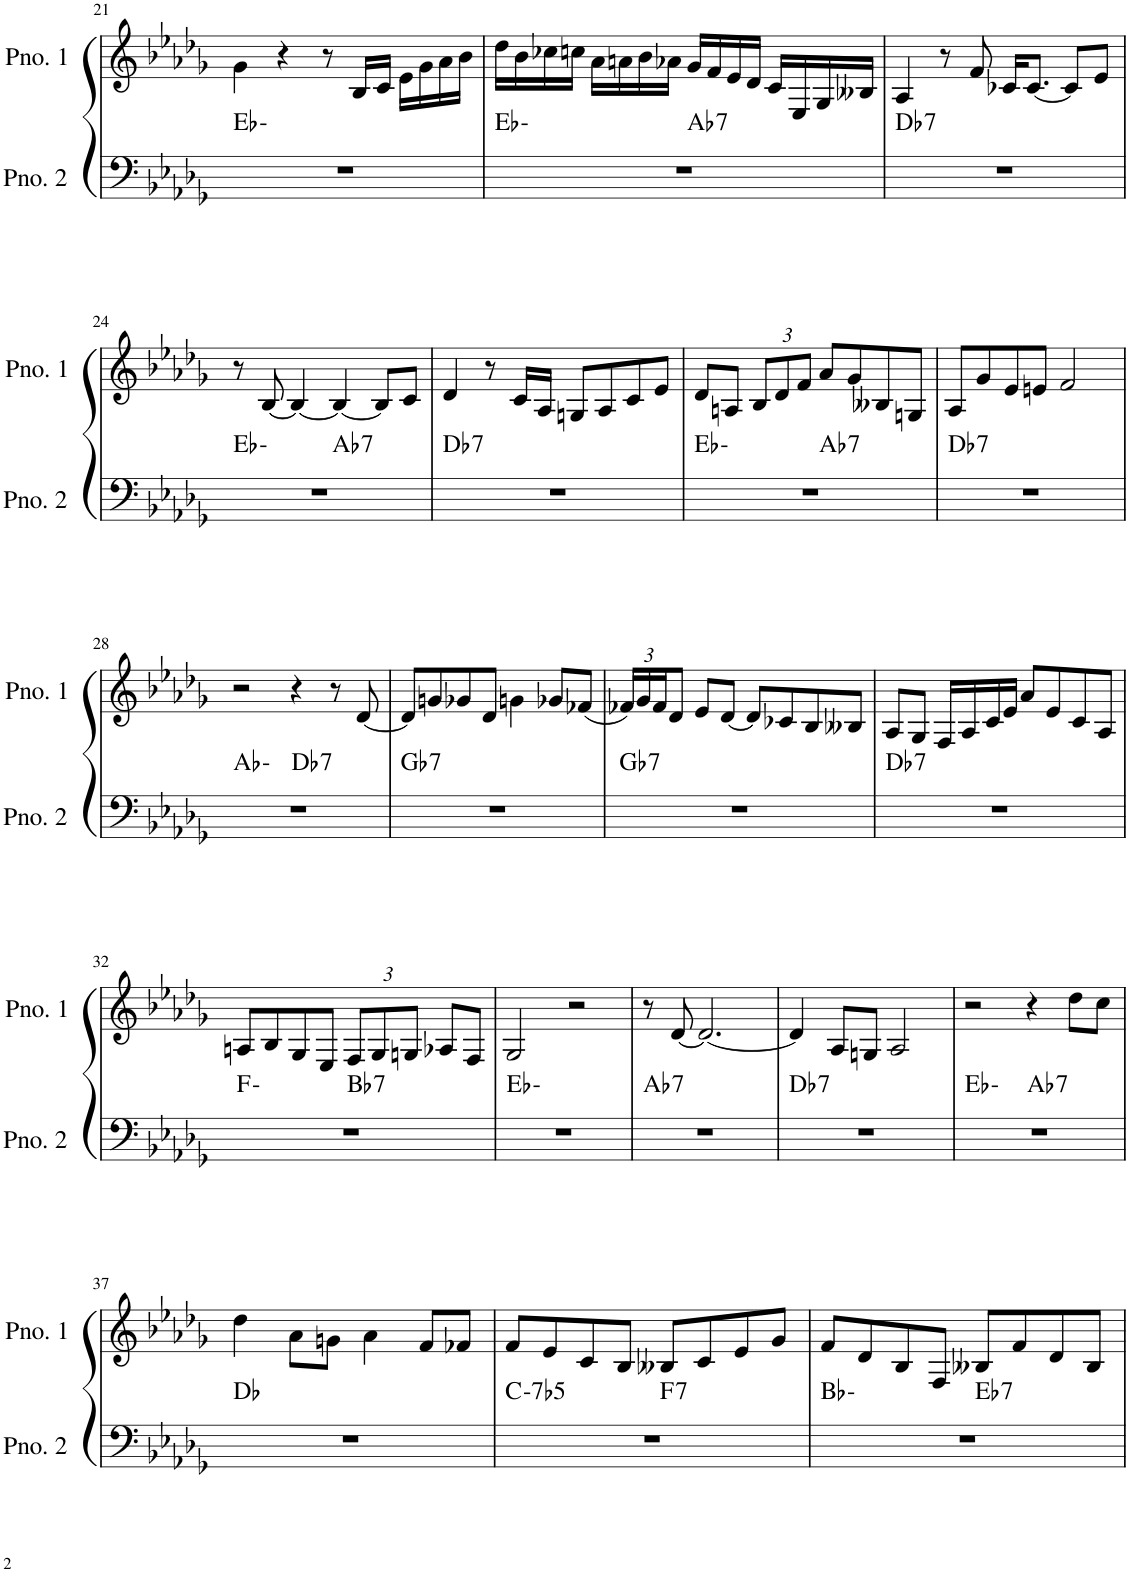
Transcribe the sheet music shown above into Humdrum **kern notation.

**kern	**harte	**kern
*part2	*part2	*part1
*staff2	*	*staff1
*I"ピアノ 2	*	*I"ピアノ 1
!!LO:PB:g=z
*clefF4	*	*clefG2
*k[b-e-a-d-g-]	*	*k[b-e-a-d-g-]
*M4/4	*	*M4/4
=21	=21	=21
1r	Eb:min	4g-\
.	.	4r
.	.	8r
.	.	16B-/LL
.	.	16c/JJ
.	.	16e-\LL
.	.	16g-\
.	.	16a-\
.	.	16b-\JJ
=22	=22	=22
*^	*	*
1r	2ryy	Eb:min	16dd-\LL
.	.	.	16b-\
.	.	.	16cc-X\
.	.	.	16ccn\JJ
.	.	.	16a-\LL
.	.	.	16an\
.	.	.	16b-\
.	.	.	16a-X\JJ
!	!	!LO:H:kt=7	!
.	2ryy	Ab:7	16g-/LL
.	.	.	16f/
.	.	.	16e-/
.	.	.	16d-/JJ
.	.	.	16c/LL
.	.	.	16E-/
.	.	.	16G-/
.	.	.	16B--X/JJ
=23	=23	=23	=23
!	!	!LO:H:kt=7	!
*v	*v	*	*
1r	Db:7	4A-/
.	.	8r
.	.	8f/
.	.	16c-X/KL
.	.	[8.c-/J
.	.	8c-/L]
.	.	8e-/J
!!LO:LB:g=z
=24	=24	=24
*^	*	*
1r	2ryy	Eb:min	8r
.	.	.	[8B-/
.	.	.	4B-/_
!	!	!LO:H:kt=7	!
.	2ryy	Ab:7	4B-/_
.	.	.	8B-/L]
.	.	.	8c/J
=25	=25	=25	=25
!	!	!LO:H:kt=7	!
*v	*v	*	*
1r	Db:7	4d-/
.	.	8r
.	.	16c/LL
.	.	16A-/JJ
.	.	8Gn/L
.	.	8A-/
.	.	8c/
.	.	8e-/J
=26	=26	=26
*^	*	*
1r	2ryy	Eb:min	8d-/L
.	.	.	8An/J
*	*	*	*Xbrackettup
.	.	.	12B-/L
.	.	.	12d-/
.	.	.	12f/J
!	!	!LO:H:kt=7	!
.	2ryy	Ab:7	8a-/L
.	.	.	8g-/
.	.	.	8B--X/
.	.	.	8Gn/J
=27	=27	=27	=27
!	!	!LO:H:kt=7	!
*v	*v	*	*
1r	Db:7	8A-/L
.	.	8g-/
.	.	8e-/
.	.	8en/J
.	.	2f/
!!LO:LB:g=z
=28	=28	=28
*^	*	*
1r	2ryy	Ab:min	2r
!	!	!LO:H:kt=7	!
.	2ryy	Db:7	4r
.	.	.	8r
.	.	.	[8d-/
=29	=29	=29	=29
!	!	!LO:H:kt=7	!
*v	*v	*	*
1r	Gb:7	8d-/L]
.	.	8gn/
.	.	8g-X/
.	.	8d-/J
.	.	4gn\
.	.	8g-X/L
.	.	(8f-X/J
=30	=30	=30
!	!LO:H:kt=7	!
1r	Gb:7	24f-X/LL)
.	.	24g-/
.	.	24f-/J
.	.	8d-/J
.	.	8e-/L
.	.	[8d-/J
.	.	8d-/L]
.	.	8c-X/
.	.	8B-/
.	.	8B--X/J
=31	=31	=31
!	!LO:H:kt=7	!
1r	Db:7	8A-/L
.	.	8G-/J
.	.	16F/LL
.	.	16A-/
.	.	16c/
.	.	16e-/JJ
.	.	8a-/L
.	.	8e-/
.	.	8c/
.	.	8A-/J
!!LO:LB:g=z
=32	=32	=32
*^	*	*
1r	2ryy	F:min	8An/L
.	.	.	8B-/
.	.	.	8G-/
.	.	.	8E-/J
!	!	!LO:H:kt=7	!
.	2ryy	Bb:7	12F/L
.	.	.	12G-/
.	.	.	12Gn/J
.	.	.	8A-X/L
.	.	.	8F/J
*v	*v	*	*
=33	=33	=33
1r	Eb:min	2G-/
.	.	2r
=34	=34	=34
!	!LO:H:kt=7	!
1r	Ab:7	8r
.	.	[8d-/
.	.	2.d-/_
=35	=35	=35
!	!LO:H:kt=7	!
1r	Db:7	4d-/]
.	.	8A-/L
.	.	8Gn/J
.	.	2A-/
=36	=36	=36
*^	*	*
1r	2ryy	Eb:min	2r
!	!	!LO:H:kt=7	!
.	2ryy	Ab:7	4r
.	.	.	8dd-\L
.	.	.	8cc\J
*v	*v	*	*
!!LO:LB:g=z
=37	=37	=37
1r	Db:maj	4dd-\
.	.	8a-\L
.	.	8gn\J
.	.	4a-\
.	.	8f/L
.	.	8f-X/J
=38	=38	=38
!	!LO:H:kt=-7b5	!
*^	*	*
1r	2ryy	C:hdim7	8f/L
.	.	.	8e-/
.	.	.	8c/
.	.	.	8B-/J
!	!	!LO:H:kt=7	!
.	2ryy	F:7	8B--X/L
.	.	.	8c/
.	.	.	8e-/
.	.	.	8g-/J
=39	=39	=39	=39
1r	2ryy	Bb:min	8f/L
.	.	.	8d-/
.	.	.	8B-/
.	.	.	8F/J
!	!	!LO:H:kt=7	!
.	2ryy	Eb:7	8B--X/L
.	.	.	8f/
.	.	.	8d-/
.	.	.	8B--/J
*v	*v	*	*
=	=	=
*-	*-	*-
